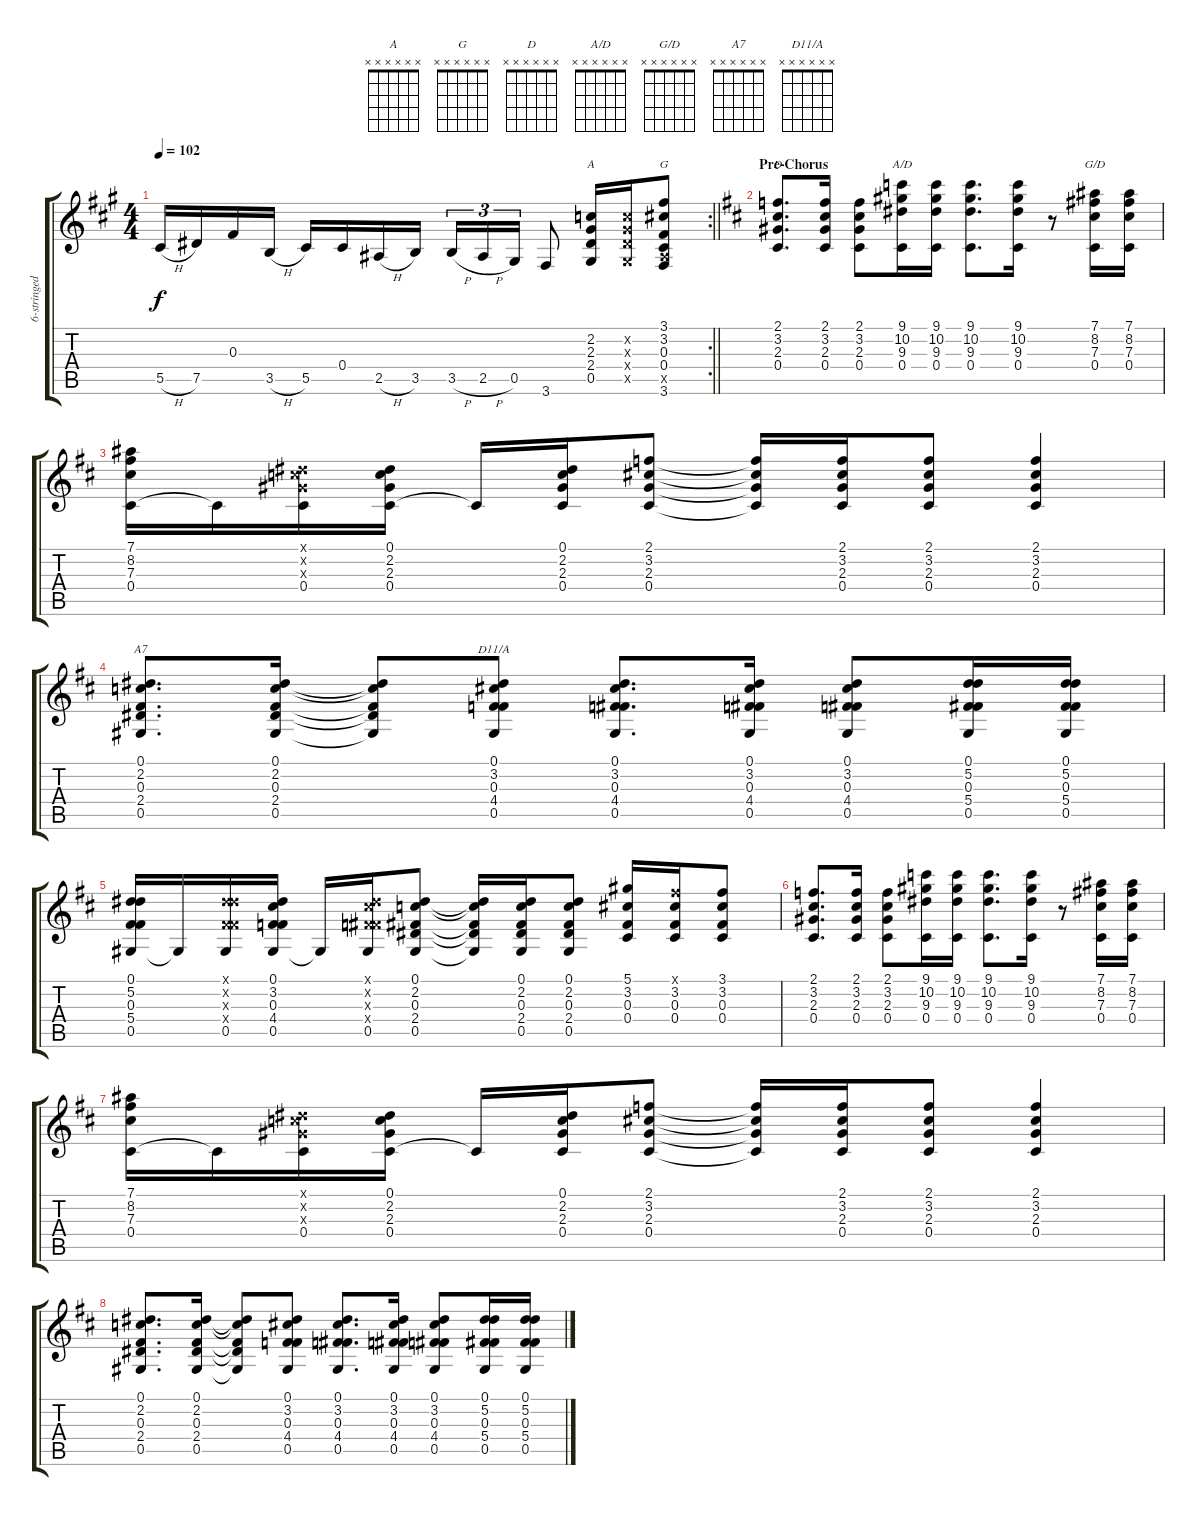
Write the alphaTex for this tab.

\track ("6-stringed Acoustic" "6-stringed") {instrument acousticguitarsteel}
\staff {score tabs}
\tuning (Eb4 Bb3 Gb3 Db3 Ab2 Eb2) {hide}
\chord ("A" x x x x x x)
\chord ("G" x x x x x x)
\chord ("D" x x x x x x)
\chord ("A/D" x x x x x x)
\chord ("G/D" x x x x x x)
\chord ("A7" x x x x x x)
\chord ("D11/A" x x x x x x)
\rc 2
\ts (4 4)
\tempo 102
\clef g2
\barLineRight lightlight
\ks a
5.5{h}.16{dy f} 7.5.16 0.3.16 3.5{h}.16 5.5.16 0.4.16 2.5{h}.16 3.5.16 3.5{h}.16{tu (3 2)} 2.5{h}.16{tu (3 2)} 0.5.16{tu (3 2)} 3.6.8 (2.2 2.3 2.4 0.5).16{ch "A"} (2.2{x} 2.3{x} 2.4{x} 0.5{x}).16 (3.1 3.2 0.3 0.4 2.5{x} 3.6).8{ch "G"} |
\section ("" "Pre-Chorus")
\ks d
(2.1 3.2 2.3 0.4).8{d ch "D"} (2.1 3.2 2.3 0.4).16 (2.1 3.2 2.3 0.4).8 (9.1 10.2 9.3 0.4).16{ch "A/D"} (9.1 10.2 9.3 0.4).16 (9.1 10.2 9.3 0.4).8{d} (9.1 10.2 9.3 0.4).16 r.8 (7.1 8.2 7.3 0.4).16{ch "G/D"} (7.1 8.2 7.3 0.4).16 |
(7.1 8.2 7.3 0.4).16 0.4{t}.16 (0.1{x} 2.2{x} 2.3{x} 0.4).16 (0.1 2.2 2.3 0.4).16 0.4{t}.16 (0.1 2.2 2.3 0.4).16 (2.1 3.2 2.3 0.4).8 (2.1{t} 3.2{t} 2.3{t} 0.4{t}).16 (2.1 3.2 2.3 0.4).16 (2.1 3.2 2.3 0.4).8 (2.1 3.2 2.3 0.4).4 |
(0.1 2.2 0.3 2.4 0.5).8{d ch "A7"} (0.1 2.2 0.3 2.4 0.5).16 (0.1{t} 2.2{t} 0.3{t} 2.4{t} 0.5{t}).8 (0.1 3.2 0.3 4.4 0.5).8{ch "D11/A"} (0.1 3.2 0.3 4.4 0.5).8{d} (0.1 3.2 0.3 4.4 0.5).16 (0.1 3.2 0.3 4.4 0.5).8 (0.1 5.2 0.3 5.4 0.5).16 (0.1 5.2 0.3 5.4 0.5).16 |
(0.1 5.2 0.3 5.4 0.5).16 0.5{t}.16 (0.1{x} 5.2{x} 0.3{x} 5.4{x} 0.5).16 (0.1 3.2 0.3 4.4 0.5).16 0.5{t}.16 (0.1{x} 3.2{x} 0.3{x} 4.4{x} 0.5).16 (0.1 2.2 0.3 2.4 0.5).8 (0.1{t} 2.2{t} 0.3{t} 2.4{t} 0.5{t}).16 (0.1 2.2 0.3 2.4 0.5).16 (0.1 2.2 0.3 2.4 0.5).8 (5.1 3.2 0.3 0.4).16 (3.1{x} 3.2 0.3 0.4).16 (3.1 3.2 0.3 0.4).8 |
(2.1 3.2 2.3 0.4).8{d} (2.1 3.2 2.3 0.4).16 (2.1 3.2 2.3 0.4).8 (9.1 10.2 9.3 0.4).16 (9.1 10.2 9.3 0.4).16 (9.1 10.2 9.3 0.4).8{d} (9.1 10.2 9.3 0.4).16 r.8 (7.1 8.2 7.3 0.4).16 (7.1 8.2 7.3 0.4).16 |
(7.1 8.2 7.3 0.4).16 0.4{t}.16 (0.1{x} 2.2{x} 2.3{x} 0.4).16 (0.1 2.2 2.3 0.4).16 0.4{t}.16 (0.1 2.2 2.3 0.4).16 (2.1 3.2 2.3 0.4).8 (2.1{t} 3.2{t} 2.3{t} 0.4{t}).16 (2.1 3.2 2.3 0.4).16 (2.1 3.2 2.3 0.4).8 (2.1 3.2 2.3 0.4).4 |
(0.1 2.2 0.3 2.4 0.5).8{d} (0.1 2.2 0.3 2.4 0.5).16 (0.1{t} 2.2{t} 0.3{t} 2.4{t} 0.5{t}).8 (0.1 3.2 0.3 4.4 0.5).8 (0.1 3.2 0.3 4.4 0.5).8{d} (0.1 3.2 0.3 4.4 0.5).16 (0.1 3.2 0.3 4.4 0.5).8 (0.1 5.2 0.3 5.4 0.5).16 (0.1 5.2 0.3 5.4 0.5).16
